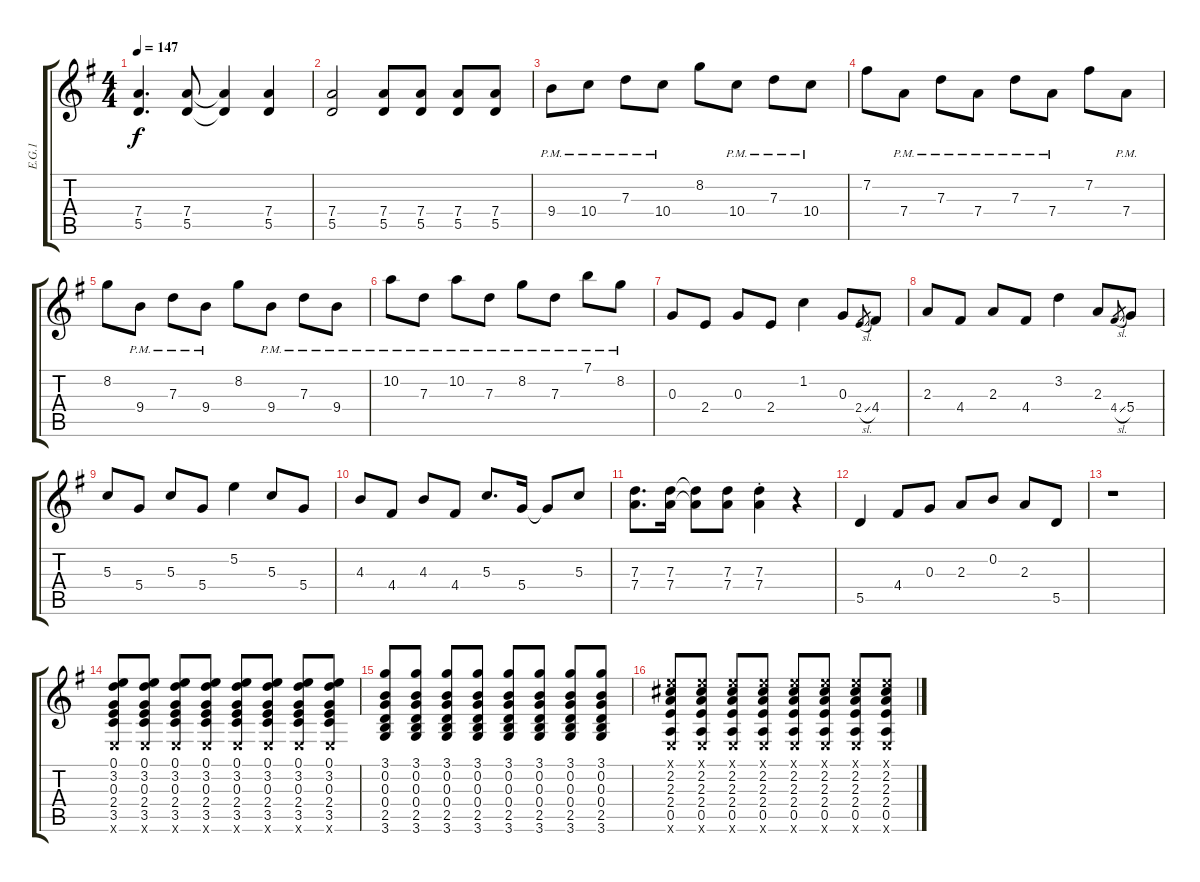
\track ("E.G.1" "E.G.1") {instrument distortionguitar}
\staff {score tabs}
\tuning (E4 B3 G3 D3 A2 E2) {hide}
\ts (4 4)
\tempo 147
\clef g2
\ks eminor
(7.4 5.5).4{d dy f} (7.4 5.5).8 (7.4{t} 5.5{t}).4 (7.4 5.5).4 |
(7.4 5.5).2 (7.4 5.5).8 (7.4 5.5).8 (7.4 5.5).8 (7.4 5.5).8 |
9.4{pm}.8 10.4{pm}.8 7.3{pm}.8 10.4{pm}.8 8.2.8 10.4{pm}.8 7.3{pm}.8 10.4{pm}.8 |
7.2.8 7.4{pm}.8 7.3{pm}.8 7.4{pm}.8 7.3{pm}.8 7.4{pm}.8 7.2.8 7.4{pm}.8 |
8.2.8 9.4{pm}.8 7.3{pm}.8 9.4{pm}.8 8.2.8 9.4{pm}.8 7.3{pm}.8 9.4{pm}.8 |
10.2{pm}.8 7.3{pm}.8 10.2{pm}.8 7.3{pm}.8 8.2{pm}.8 7.3{pm}.8 7.1{pm}.8 8.2{pm}.8 |
0.3.8 2.4.8 0.3.8 2.4.8 1.2.4 0.3.8 2.4{sl}.8{gr} 4.4.8 |
2.3.8 4.4.8 2.3.8 4.4.8 3.2.4 2.3.8 4.4{sl}.8{gr} 5.4.8 |
5.3.8 5.4.8 5.3.8 5.4.8 5.2.4 5.3.8 5.4.8 |
4.3.8 4.4.8 4.3.8 4.4.8 5.3.8{d} 5.4.16 5.4{t}.8 5.3.8 |
(7.3 7.4).8{d} (7.3 7.4).16 (7.3{t} 7.4{t}).8 (7.3 7.4).8 (7.3{st} 7.4{st}).4 r.4 |
5.5.4 4.4.8 0.3.8 2.3.8 0.2.8 2.3.8 5.5.8 |
r.1 |
(0.1 3.2 0.3 2.4 3.5 0.6{x}).8 (0.1 3.2 0.3 2.4 3.5 0.6{x}).8 (0.1 3.2 0.3 2.4 3.5 0.6{x}).8 (0.1 3.2 0.3 2.4 3.5 0.6{x}).8 (0.1 3.2 0.3 2.4 3.5 0.6{x}).8 (0.1 3.2 0.3 2.4 3.5 0.6{x}).8 (0.1 3.2 0.3 2.4 3.5 0.6{x}).8 (0.1 3.2 0.3 2.4 3.5 0.6{x}).8 |
(3.1 0.2 0.3 0.4 2.5 3.6).8 (3.1 0.2 0.3 0.4 2.5 3.6).8 (3.1 0.2 0.3 0.4 2.5 3.6).8 (3.1 0.2 0.3 0.4 2.5 3.6).8 (3.1 0.2 0.3 0.4 2.5 3.6).8 (3.1 0.2 0.3 0.4 2.5 3.6).8 (3.1 0.2 0.3 0.4 2.5 3.6).8 (3.1 0.2 0.3 0.4 2.5 3.6).8 |
(0.1{x} 2.2 2.3 2.4 0.5 0.6{x}).8 (0.1{x} 2.2 2.3 2.4 0.5 0.6{x}).8 (0.1{x} 2.2 2.3 2.4 0.5 0.6{x}).8 (0.1{x} 2.2 2.3 2.4 0.5 0.6{x}).8 (0.1{x} 2.2 2.3 2.4 0.5 0.6{x}).8 (0.1{x} 2.2 2.3 2.4 0.5 0.6{x}).8 (0.1{x} 2.2 2.3 2.4 0.5 0.6{x}).8 (0.1{x} 2.2 2.3 2.4 0.5 0.6{x}).8
